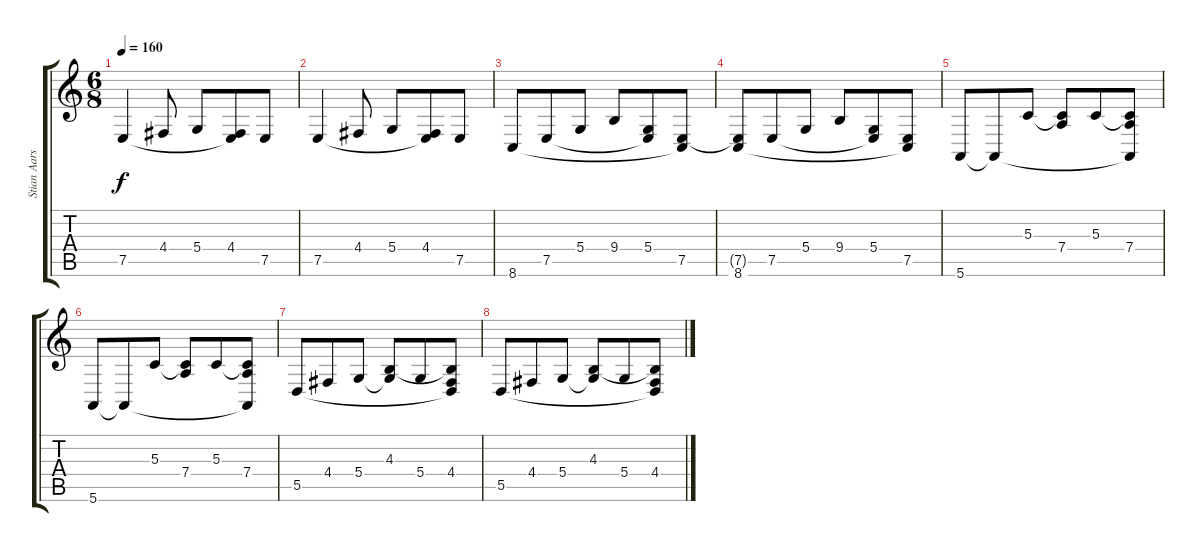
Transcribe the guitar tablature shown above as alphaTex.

\track ("Stian Aarstad" "Stian Aars") {instrument acousticgrandpiano}
\staff {score tabs}
\tuning (E4 B3 G3 D3 A2 E2) {hide}
\ts (6 8)
\tempo 160
\clef g2
\ks c
7.5.4{dy f} 4.4.8 5.4.8 (4.4 7.5{t}).8 7.5.8 |
7.5.4 4.4.8 5.4.8 (4.4 7.5{t}).8 7.5.8 |
8.6.8 7.5.8 5.4.8 9.4.8 (5.4 7.5{t}).8 (7.5 8.6{t}).8 |
(7.5{t} 8.6).8 7.5.8 5.4.8 9.4.8 (5.4 7.5{t}).8 (7.5 8.6{t}).8 |
5.6.8 5.6{t}.8 5.3.8 (5.3{t} 7.4).8 5.3.8 (5.3{t} 7.4 5.6{t}).8 |
5.6.8 5.6{t}.8 5.3.8 (5.3{t} 7.4).8 5.3.8 (5.3{t} 7.4 5.6{t}).8 |
5.5.8 4.4.8 5.4.8 (4.3 5.4{t}).8 5.4.8 (4.3{t} 4.4 5.5{t}).8 |
5.5.8 4.4.8 5.4.8 (4.3 5.4{t}).8 5.4.8 (4.3{t} 4.4 5.5{t}).8
